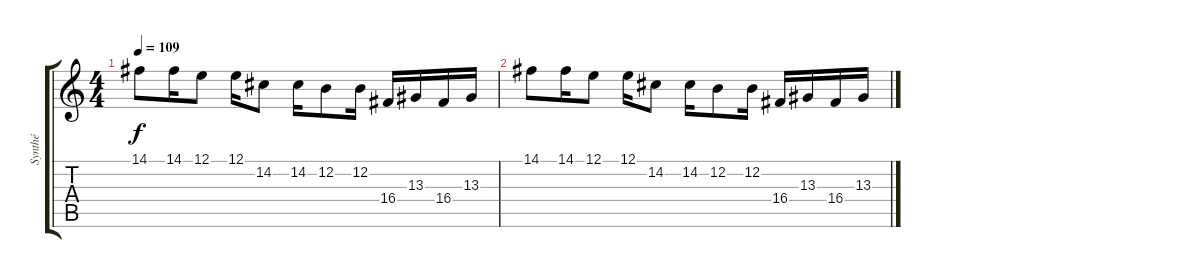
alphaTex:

\track ("Synthé" "Synthé") {instrument synthbrass2}
\staff {score tabs}
\tuning (E4 B3 G3 D3 A2 E2) {hide}
\ts (4 4)
\tempo 109
\clef g2
\ks c
14.1.8{dy f} 14.1.16 12.1.8 12.1.16 14.2.8 14.2.16 12.2.8 12.2.16 16.4.16 13.3.16 16.4.16 13.3.16 |
14.1.8 14.1.16 12.1.8 12.1.16 14.2.8 14.2.16 12.2.8 12.2.16 16.4.16 13.3.16 16.4.16 13.3.16
